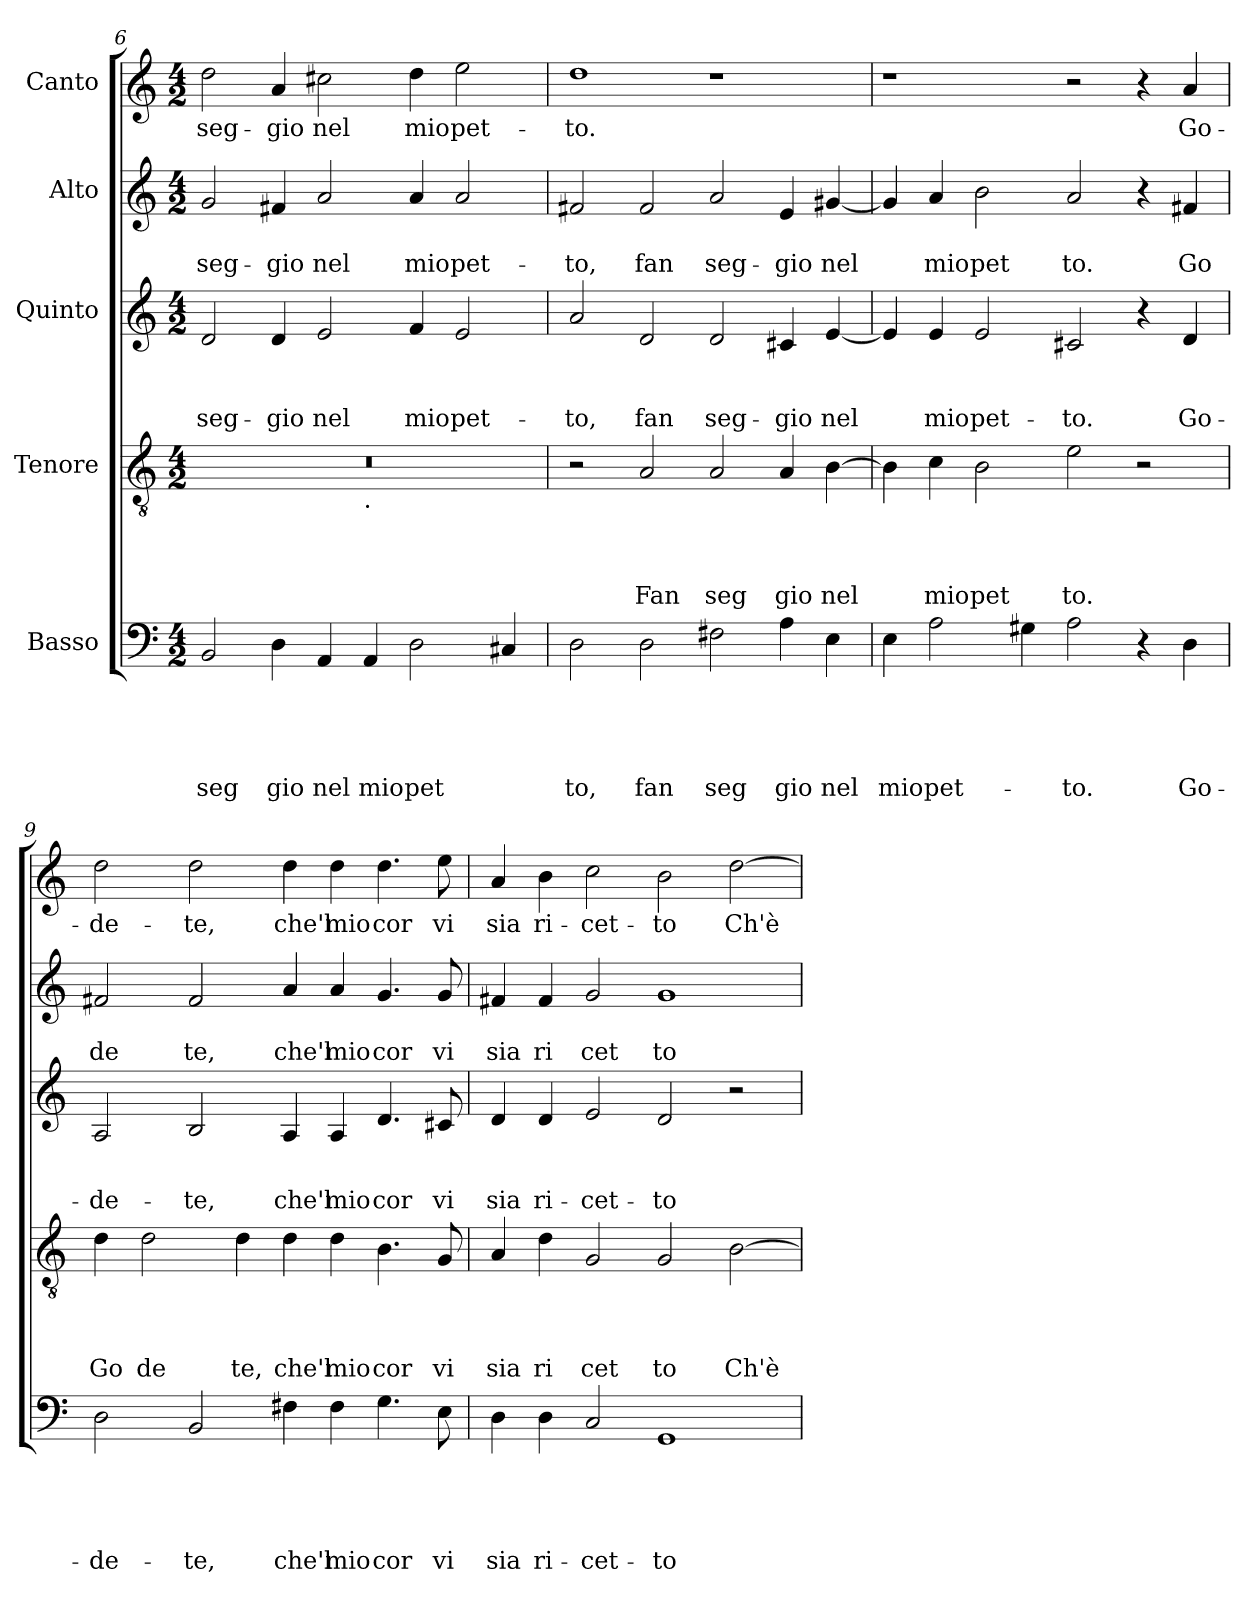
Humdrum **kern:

**kern	**text	**text	**text	**text	**text	**kern	**text	**text	**text	**text	**kern	**text	**text	**text	**kern	**text	**text	**kern	**text
*part5	*part5	*part5	*part5	*part5	*part5	*part4	*part4	*part4	*part4	*part4	*part3	*part3	*part3	*part3	*part2	*part2	*part2	*part1	*part1
*staff5	*staff5	*staff5	*staff5	*staff5	*staff5	*staff4	*staff4	*staff4	*staff4	*staff4	*staff3	*staff3	*staff3	*staff3	*staff2	*staff2	*staff2	*staff1	*staff1
*I"Basso	*	*	*	*	*	*I"Tenore	*	*	*	*	*I"Quinto	*	*	*	*I"Alto	*	*	*I"Canto	*
*clefF4	*	*	*	*	*	*clefGv2	*	*	*	*	*clefG2	*	*	*	*clefG2	*	*	*clefG2	*
*k[]	*	*	*	*	*	*k[]	*	*	*	*	*k[]	*	*	*	*k[]	*	*	*k[]	*
*C:	*	*	*	*	*	*C:	*	*	*	*	*C:	*	*	*	*C:	*	*	*C:	*
*M4/2	*	*	*	*	*	*M4/2	*	*	*	*	*M4/2	*	*	*	*M4/2	*	*	*M4/2	*
=6	=6	=6	=6	=6	=6	=6	=6	=6	=6	=6	=6	=6	=6	=6	=6	=6	=6	=6	=6
!	!	!	!	!	!LO:LY:b	!	!	!	!	!	!	!	!	!LO:LY:b	!	!	!LO:LY:b	!	!LO:LY:b
*	*	*	*	*	*	*^	*	*	*	*	*	*	*	*	*	*	*	*	*
2BB/	.	.	.	.	seg	0r	1ryy	.	.	.	.	2d/	.	.	seg-	2g/	.	seg-	2dd\	seg-
!	!	!	!	!	!LO:LY:b	!	!	!	!	!	!	!	!	!	!LO:LY:b	!	!	!LO:LY:b	!	!LO:LY:b
4D\	.	.	.	.	gio	.	.	.	.	.	.	4d/	.	.	-gio	4f#X/	.	-gio	4a/	-gio
!	!	!	!	!	!LO:LY:b	!	!	!	!	!	!	!	!	!	!LO:LY:b	!	!	!LO:LY:b	!	!LO:LY:b
4AA/	.	.	.	.	nel	.	.	.	.	.	.	2e/	.	.	nel	2a/	.	nel	2cc#X\	nel
!	!	!	!	!	!	!	!LO:TX:b:t=.	!	!	!	!	!	!	!	!	!	!	!	!	!
!	!	!	!	!	!LO:LY:b	!	!	!	!	!	!	!	!	!	!	!	!	!	!	!
4AA/	.	.	.	.	mio	.	1ryy	.	.	.	.	.	.	.	.	.	.	.	.	.
!	!	!	!	!	!LO:LY:b	!	!	!	!	!	!	!	!	!	!LO:LY:b	!	!	!LO:LY:b	!	!LO:LY:b
2D\	.	.	.	.	pet	.	.	.	.	.	.	4f/	.	.	mio	4a/	.	mio	4dd\	mio
!	!	!	!	!	!	!	!	!	!	!	!	!	!	!	!LO:LY:b	!	!	!LO:LY:b	!	!LO:LY:b
.	.	.	.	.	.	.	.	.	.	.	.	2e/	.	.	pet-	2a/	.	pet-	2ee\	pet-
4C#X/	.	.	.	.	.	.	.	.	.	.	.	.	.	.	.	.	.	.	.	.
=7	=7	=7	=7	=7	=7	=7	=7	=7	=7	=7	=7	=7	=7	=7	=7	=7	=7	=7	=7	=7
!	!	!	!	!	!LO:LY:b	!	!	!	!	!	!	!	!	!	!LO:LY:b	!	!	!LO:LY:b	!	!LO:LY:b
*	*	*	*	*	*	*v	*v	*	*	*	*	*	*	*	*	*	*	*	*	*
2D\	.	.	.	.	to,	2r	.	.	.	.	2a/	.	.	-to,	2f#X/	.	-to,	1dd	-to.
!	!	!	!	!	!LO:LY:b	!	!	!	!	!LO:LY:b	!	!	!	!LO:LY:b	!	!	!LO:LY:b	!	!
2D\	.	.	.	.	fan	2A/	.	.	.	Fan	2d/	.	.	fan	2f#/	.	fan	.	.
!	!	!	!	!	!LO:LY:b	!	!	!	!	!LO:LY:b	!	!	!	!LO:LY:b	!	!	!LO:LY:b	!	!
2F#X\	.	.	.	.	seg	2A/	.	.	.	seg	2d/	.	.	seg-	2a/	.	seg-	1r	.
!	!	!	!	!	!LO:LY:b	!	!	!	!	!LO:LY:b	!	!	!	!LO:LY:b	!	!	!LO:LY:b	!	!
4A\	.	.	.	.	gio	4A/	.	.	.	gio	4c#X/	.	.	-gio	4e/	.	-gio	.	.
!	!	!	!	!	!LO:LY:b	!	!	!	!	!LO:LY:b	!	!	!	!LO:LY:b	!	!	!LO:LY:b	!	!
4E\	.	.	.	.	nel	[<4B\	.	.	.	nel	[<4e/	.	.	nel	[<4g#X/	.	nel	.	.
!!LO:LB:g=z
=8	=8	=8	=8	=8	=8	=8	=8	=8	=8	=8	=8	=8	=8	=8	=8	=8	=8	=8	=8
!	!	!	!	!	!LO:LY:b	!	!	!	!	!	!	!	!	!	!	!	!	!	!
4E\	.	.	.	.	mio	4B\]	.	.	.	.	4e/]	.	.	.	4g#/]	.	.	1r	.
!	!	!	!	!	!LO:LY:b	!	!	!	!	!LO:LY:b	!	!	!	!LO:LY:b	!	!	!LO:LY:b	!	!
2A\	.	.	.	.	pet-	4c\	.	.	.	mio	4e/	.	.	mio	4a/	.	mio	.	.
!	!	!	!	!	!	!	!	!	!	!LO:LY:b	!	!	!	!LO:LY:b	!	!	!LO:LY:b	!	!
.	.	.	.	.	.	2B\	.	.	.	pet	2e/	.	.	pet-	2b\	.	pet	.	.
4G#X\	.	.	.	.	.	.	.	.	.	.	.	.	.	.	.	.	.	.	.
!	!	!	!	!	!LO:LY:b	!	!	!	!	!LO:LY:b	!	!	!	!LO:LY:b	!	!	!LO:LY:b	!	!
2A\	.	.	.	.	-to.	2e\	.	.	.	to.	2c#X/	.	.	-to.	2a/	.	to.	2r	.
4r	.	.	.	.	.	2r	.	.	.	.	4r	.	.	.	4r	.	.	4r	.
!	!	!	!	!	!LO:LY:b	!	!	!	!	!	!	!	!	!LO:LY:b	!	!	!LO:LY:b	!	!LO:LY:b
4D\	.	.	.	.	Go-	.	.	.	.	.	4d/	.	.	Go-	4f#X/	.	Go	4a/	Go-
=9	=9	=9	=9	=9	=9	=9	=9	=9	=9	=9	=9	=9	=9	=9	=9	=9	=9	=9	=9
!	!	!	!	!	!LO:LY:b	!	!	!	!	!LO:LY:b	!	!	!	!LO:LY:b	!	!	!LO:LY:b	!	!LO:LY:b
2D\	.	.	.	.	-de-	4d\	.	.	.	Go	2A/	.	.	-de-	2f#X/	.	de	2dd\	-de-
!	!	!	!	!	!	!	!	!	!	!LO:LY:b	!	!	!	!	!	!	!	!	!
.	.	.	.	.	.	2d\	.	.	.	de	.	.	.	.	.	.	.	.	.
!	!	!	!	!	!LO:LY:b	!	!	!	!	!	!	!	!	!LO:LY:b	!	!	!LO:LY:b	!	!LO:LY:b
2BB/	.	.	.	.	-te,	.	.	.	.	.	2B/	.	.	-te,	2f#/	.	te,	2dd\	-te,
!	!	!	!	!	!	!	!	!	!	!LO:LY:b	!	!	!	!	!	!	!	!	!
.	.	.	.	.	.	4d\	.	.	.	te,	.	.	.	.	.	.	.	.	.
!	!	!	!	!	!LO:LY:b	!	!	!	!	!LO:LY:b	!	!	!	!LO:LY:b	!	!	!LO:LY:b	!	!LO:LY:b
4F#X\	.	.	.	.	che'l	4d\	.	.	.	che'l	4A/	.	.	che'l	4a/	.	che'l	4dd\	che'l
!	!	!	!	!	!LO:LY:b	!	!	!	!	!LO:LY:b	!	!	!	!LO:LY:b	!	!	!LO:LY:b	!	!LO:LY:b
4F#\	.	.	.	.	mio	4d\	.	.	.	mio	4A/	.	.	mio	4a/	.	mio	4dd\	mio
!	!	!	!	!	!LO:LY:b	!	!	!	!	!LO:LY:b	!	!	!	!LO:LY:b	!	!	!LO:LY:b	!	!LO:LY:b
4.G\	.	.	.	.	cor	4.B\	.	.	.	cor	4.d/	.	.	cor	4.g/	.	cor	4.dd\	cor
!	!	!	!	!	!LO:LY:b	!	!	!	!	!LO:LY:b	!	!	!	!LO:LY:b	!	!	!LO:LY:b	!	!LO:LY:b
8E\	.	.	.	.	vi	8G/	.	.	.	vi	8c#X/	.	.	vi	8g/	.	vi	8ee\	vi
=10	=10	=10	=10	=10	=10	=10	=10	=10	=10	=10	=10	=10	=10	=10	=10	=10	=10	=10	=10
!	!	!	!	!	!LO:LY:b	!	!	!	!	!LO:LY:b	!	!	!	!LO:LY:b	!	!	!LO:LY:b	!	!LO:LY:b
4D\	.	.	.	.	sia	4A/	.	.	.	sia	4d/	.	.	sia	4f#X/	.	sia	4a/	sia
!	!	!	!	!	!LO:LY:b	!	!	!	!	!LO:LY:b	!	!	!	!LO:LY:b	!	!	!LO:LY:b	!	!LO:LY:b
4D\	.	.	.	.	ri-	4d\	.	.	.	ri	4d/	.	.	ri-	4f#/	.	ri	4b\	ri-
!	!	!	!	!	!LO:LY:b	!	!	!	!	!LO:LY:b	!	!	!	!LO:LY:b	!	!	!LO:LY:b	!	!LO:LY:b
2C/	.	.	.	.	-cet-	2G/	.	.	.	cet	2e/	.	.	-cet-	2g/	.	cet	2cc\	-cet-
!	!	!	!	!	!LO:LY:b	!	!	!	!	!LO:LY:b	!	!	!	!LO:LY:b	!	!	!LO:LY:b	!	!LO:LY:b
1GG	.	.	.	.	-to	2G/	.	.	.	to	2d/	.	.	-to	1g	.	to	2b\	-to
!	!	!	!	!	!	!	!	!	!	!LO:LY:b	!	!	!	!	!	!	!	!	!LO:LY:b
.	.	.	.	.	.	[>2B\	.	.	.	Ch'è	2r	.	.	.	.	.	.	[>2dd\	Ch'è
=	=	=	=	=	=	=	=	=	=	=	=	=	=	=	=	=	=	=	=
*-	*-	*-	*-	*-	*-	*-	*-	*-	*-	*-	*-	*-	*-	*-	*-	*-	*-	*-	*-
